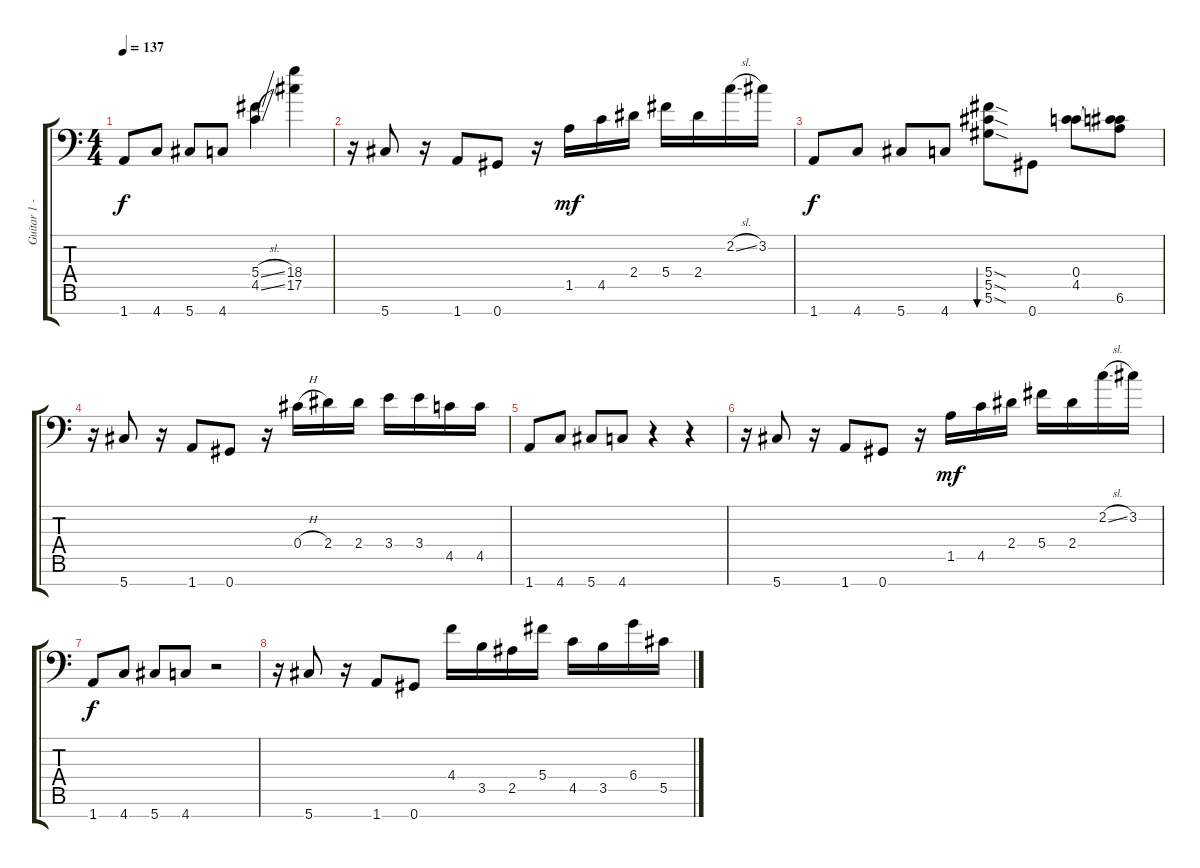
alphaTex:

\track ("Guitar 1 - Left Dist." "Guitar 1 -") {instrument distortionguitar}
\staff {score tabs}
\tuning (Eb4 Bb3 Gb3 Db3 Ab2 Eb2 Ab1) {hide}
\ts (4 4)
\tempo 137
\clef f4
\ks c
1.7.8{dy f} 4.7.8 5.7.8 4.7.8 (5.4{sl} 4.5{sl}).4 (18.4 17.5).4 |
r.16 5.7.8 r.16 1.7.8 0.7.8 r.16 1.5.16{dy mf} 4.5.16 2.4.16 5.4.16 2.4.16 2.2{sl}.16 3.2.16 |
1.7.8{dy f} 4.7.8 5.7.8 4.7.8 (5.4{sod} 5.5{sod} 5.6{sod}).8{bu 480 instrument guitarharmonics} 0.7.8{instrument distortionguitar} (0.4 4.5).8 (0.4{t} 4.5{t} 6.6).8 |
r.16 5.7.8 r.16 1.7.8 0.7.8 r.16 0.4{h}.16 2.4.16 2.4.16 3.4.16 3.4.16 4.5.16 4.5.16 |
1.7.8 4.7.8 5.7.8 4.7.8 r.4 r.4 |
r.16 5.7.8 r.16 1.7.8 0.7.8 r.16 1.5.16{dy mf} 4.5.16 2.4.16 5.4.16 2.4.16 2.2{sl}.16 3.2.16 |
1.7.8{dy f} 4.7.8 5.7.8 4.7.8 r.2 |
r.16 5.7.8 r.16 1.7.8 0.7.8 4.4.16 3.5.16 2.5.16 5.4.16 4.5.16 3.5.16 6.4.16 5.5.16
